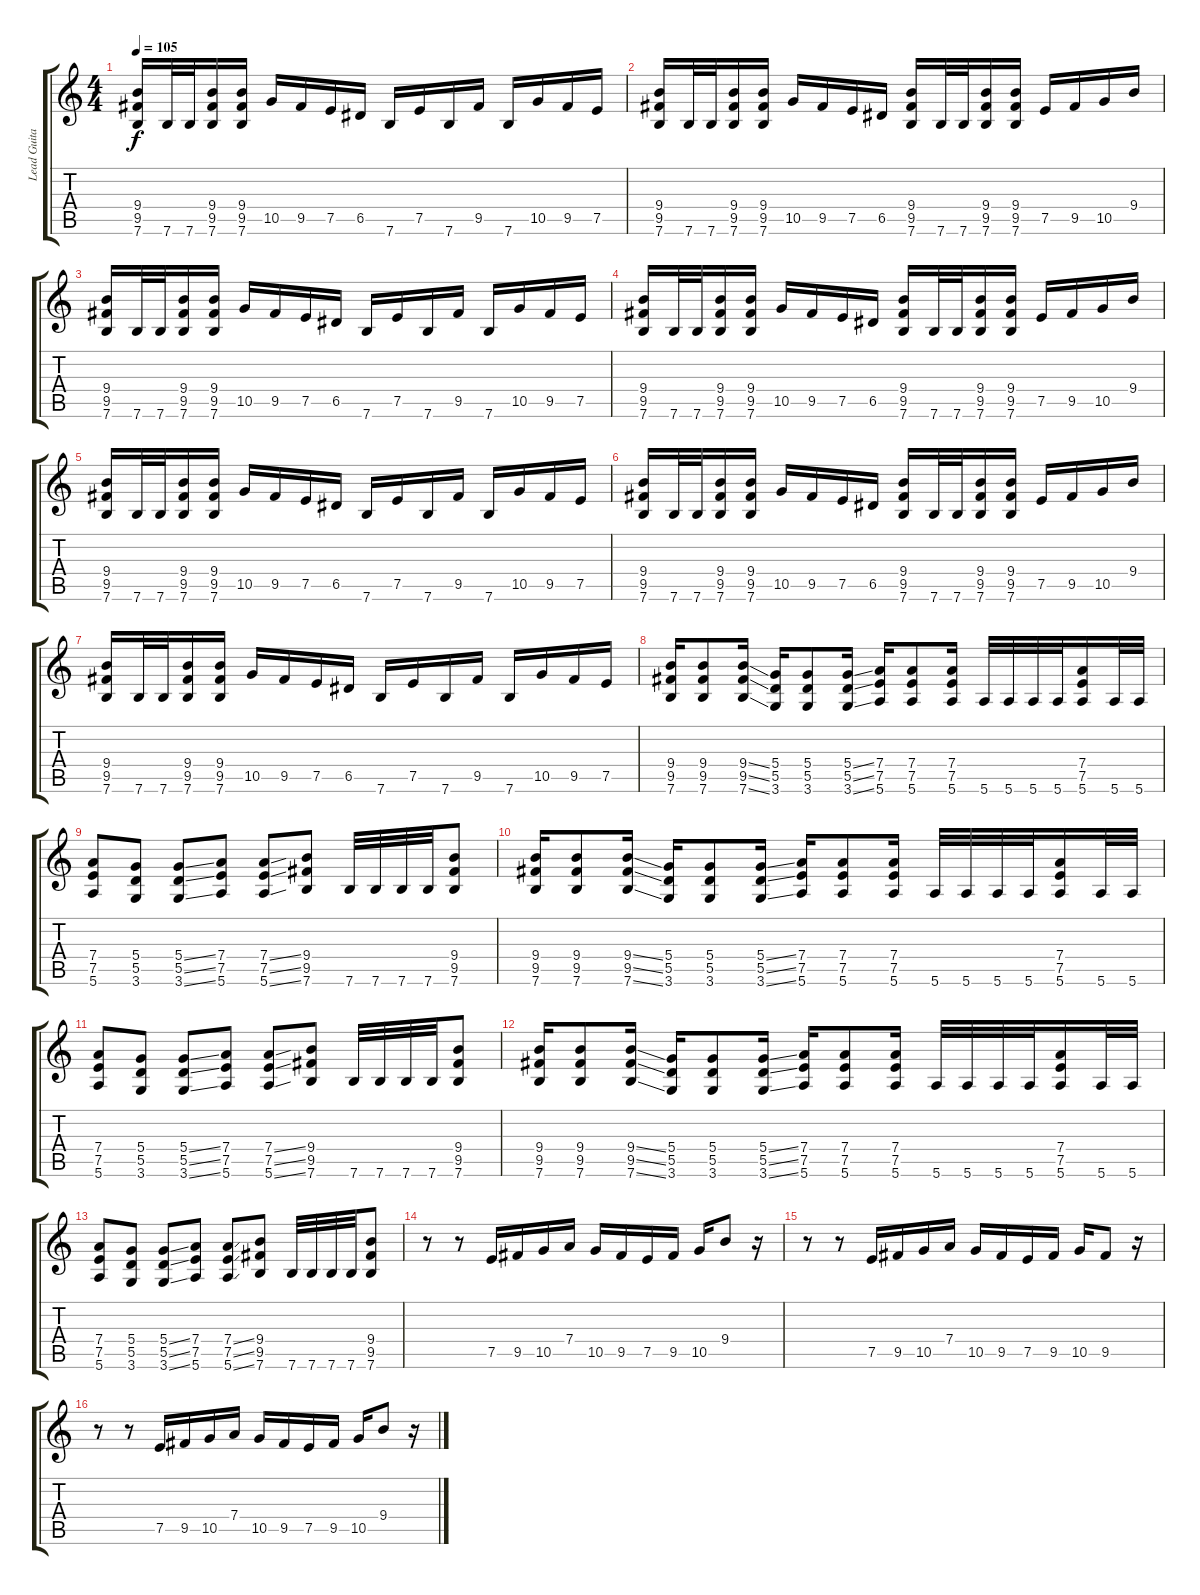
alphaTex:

\track ("Lead Guitar" "Lead Guita") {instrument distortionguitar}
\staff {score tabs}
\tuning (E4 B3 G3 D3 A2 E2) {hide}
\ts (4 4)
\tempo 105
\clef g2
\ks c
(9.4 9.5 7.6).16{dy f} 7.6.32 7.6.32 (9.4 9.5 7.6).16 (9.4 9.5 7.6).16 10.5.16 9.5.16 7.5.16 6.5.16 7.6.16 7.5.16 7.6.16 9.5.16 7.6.16 10.5.16 9.5.16 7.5.16 |
(9.4 9.5 7.6).16 7.6.32 7.6.32 (9.4 9.5 7.6).16 (9.4 9.5 7.6).16 10.5.16 9.5.16 7.5.16 6.5.16 (9.4 9.5 7.6).16 7.6.32 7.6.32 (9.4 9.5 7.6).16 (9.4 9.5 7.6).16 7.5.16 9.5.16 10.5.16 9.4.16 |
(9.4 9.5 7.6).16 7.6.32 7.6.32 (9.4 9.5 7.6).16 (9.4 9.5 7.6).16 10.5.16 9.5.16 7.5.16 6.5.16 7.6.16 7.5.16 7.6.16 9.5.16 7.6.16 10.5.16 9.5.16 7.5.16 |
(9.4 9.5 7.6).16 7.6.32 7.6.32 (9.4 9.5 7.6).16 (9.4 9.5 7.6).16 10.5.16 9.5.16 7.5.16 6.5.16 (9.4 9.5 7.6).16 7.6.32 7.6.32 (9.4 9.5 7.6).16 (9.4 9.5 7.6).16 7.5.16 9.5.16 10.5.16 9.4.16 |
(9.4 9.5 7.6).16 7.6.32 7.6.32 (9.4 9.5 7.6).16 (9.4 9.5 7.6).16 10.5.16 9.5.16 7.5.16 6.5.16 7.6.16 7.5.16 7.6.16 9.5.16 7.6.16 10.5.16 9.5.16 7.5.16 |
(9.4 9.5 7.6).16 7.6.32 7.6.32 (9.4 9.5 7.6).16 (9.4 9.5 7.6).16 10.5.16 9.5.16 7.5.16 6.5.16 (9.4 9.5 7.6).16 7.6.32 7.6.32 (9.4 9.5 7.6).16 (9.4 9.5 7.6).16 7.5.16 9.5.16 10.5.16 9.4.16 |
(9.4 9.5 7.6).16 7.6.32 7.6.32 (9.4 9.5 7.6).16 (9.4 9.5 7.6).16 10.5.16 9.5.16 7.5.16 6.5.16 7.6.16 7.5.16 7.6.16 9.5.16 7.6.16 10.5.16 9.5.16 7.5.16 |
(9.4 9.5 7.6).16 (9.4 9.5 7.6).8 (9.4{ss} 9.5{ss} 7.6{ss}).16 (5.4 5.5 3.6).16 (5.4 5.5 3.6).8 (5.4{ss} 5.5{ss} 3.6{ss}).16 (7.4 7.5 5.6).16 (7.4 7.5 5.6).8 (7.4 7.5 5.6).16 5.6.32 5.6.32 5.6.32 5.6.32 (7.4 7.5 5.6).16 5.6.32 5.6.32 |
(7.4 7.5 5.6).8 (5.4 5.5 3.6).8 (5.4{ss} 5.5{ss} 3.6{ss}).8 (7.4 7.5 5.6).8 (7.4{ss} 7.5{ss} 5.6{ss}).8 (9.4 9.5 7.6).8 7.6.32 7.6.32 7.6.32 7.6.32 (9.4 9.5 7.6).8 |
(9.4 9.5 7.6).16 (9.4 9.5 7.6).8 (9.4{ss} 9.5{ss} 7.6{ss}).16 (5.4 5.5 3.6).16 (5.4 5.5 3.6).8 (5.4{ss} 5.5{ss} 3.6{ss}).16 (7.4 7.5 5.6).16 (7.4 7.5 5.6).8 (7.4 7.5 5.6).16 5.6.32 5.6.32 5.6.32 5.6.32 (7.4 7.5 5.6).16 5.6.32 5.6.32 |
(7.4 7.5 5.6).8 (5.4 5.5 3.6).8 (5.4{ss} 5.5{ss} 3.6{ss}).8 (7.4 7.5 5.6).8 (7.4{ss} 7.5{ss} 5.6{ss}).8 (9.4 9.5 7.6).8 7.6.32 7.6.32 7.6.32 7.6.32 (9.4 9.5 7.6).8 |
(9.4 9.5 7.6).16 (9.4 9.5 7.6).8 (9.4{ss} 9.5{ss} 7.6{ss}).16 (5.4 5.5 3.6).16 (5.4 5.5 3.6).8 (5.4{ss} 5.5{ss} 3.6{ss}).16 (7.4 7.5 5.6).16 (7.4 7.5 5.6).8 (7.4 7.5 5.6).16 5.6.32 5.6.32 5.6.32 5.6.32 (7.4 7.5 5.6).16 5.6.32 5.6.32 |
(7.4 7.5 5.6).8 (5.4 5.5 3.6).8 (5.4{ss} 5.5{ss} 3.6{ss}).8 (7.4 7.5 5.6).8 (7.4{ss} 7.5{ss} 5.6{ss}).8 (9.4 9.5 7.6).8 7.6.32 7.6.32 7.6.32 7.6.32 (9.4 9.5 7.6).8 |
r.8 r.8 7.5.16 9.5.16 10.5.16 7.4.16 10.5.16 9.5.16 7.5.16 9.5.16 10.5.16 9.4.8 r.16 |
r.8 r.8 7.5.16 9.5.16 10.5.16 7.4.16 10.5.16 9.5.16 7.5.16 9.5.16 10.5.16 9.5.8 r.16 |
r.8 r.8 7.5.16 9.5.16 10.5.16 7.4.16 10.5.16 9.5.16 7.5.16 9.5.16 10.5.16 9.4.8 r.16
